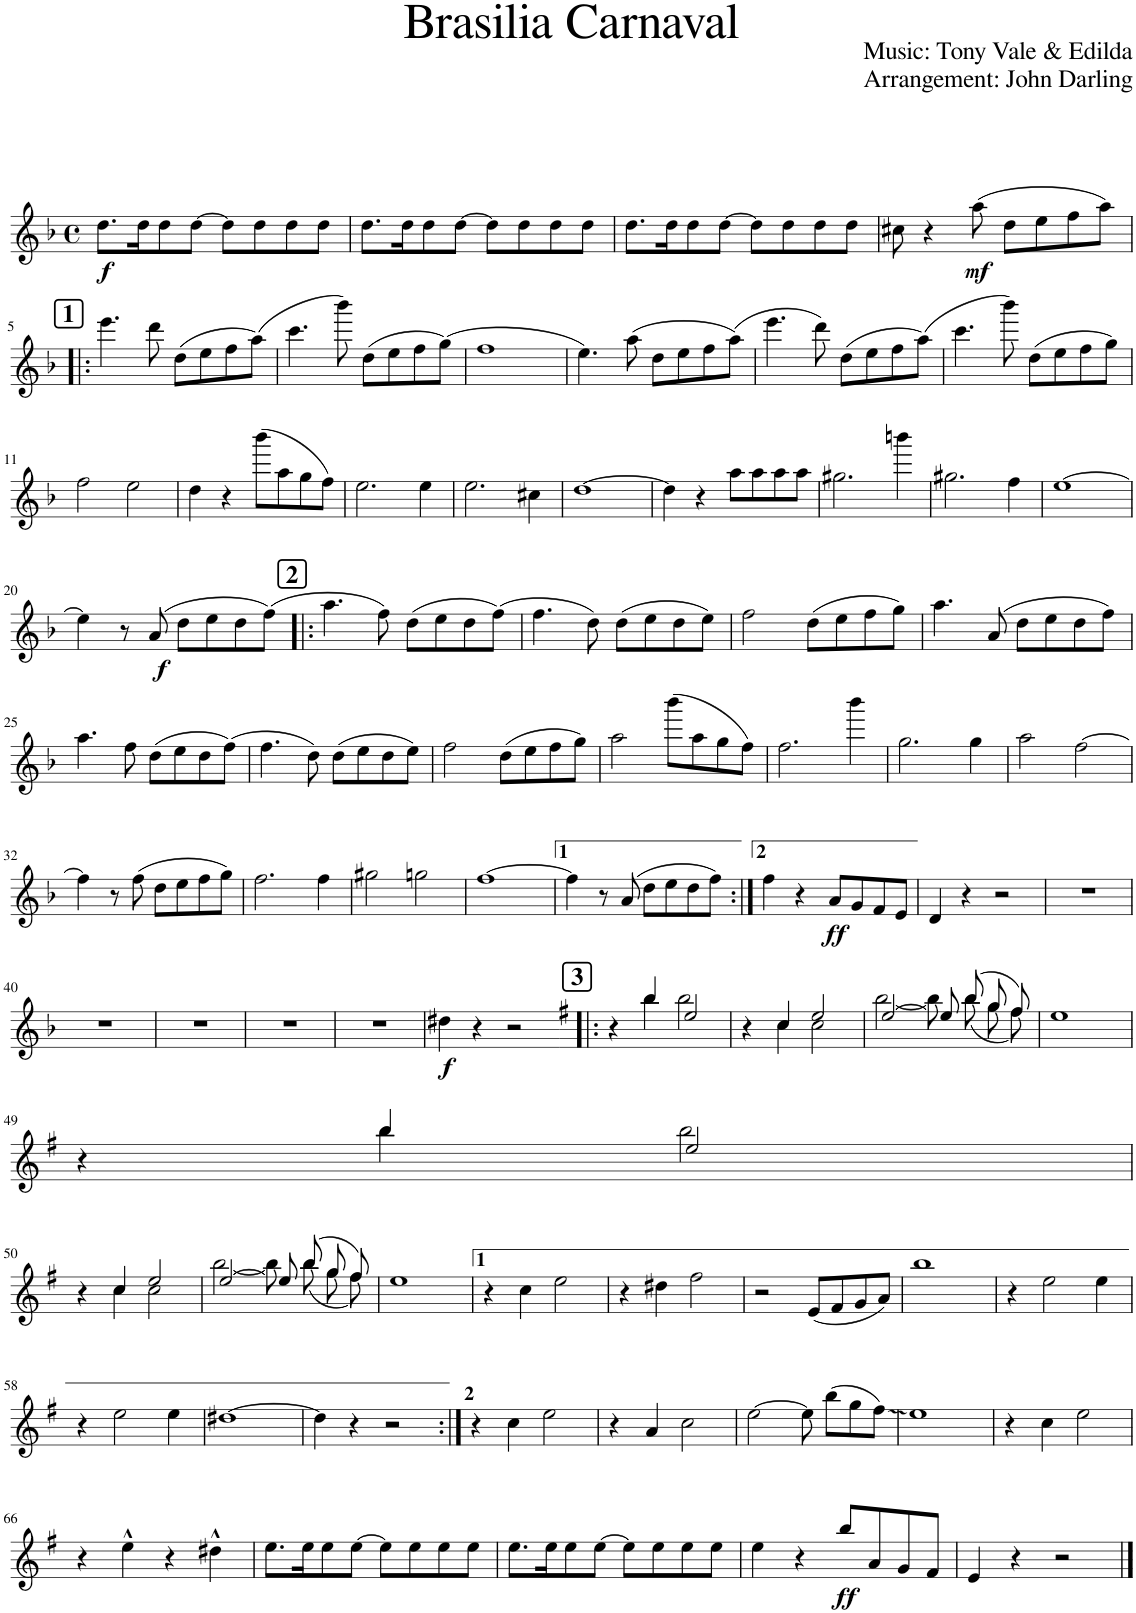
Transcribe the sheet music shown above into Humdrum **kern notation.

**kern	**dynam
*part1	*part1
*staff1	*staff1
*I"Tenor Saxophone	*
*I'Ten. Sax.	*
*clefG2	*
*Trd1c2	*
*k[b-]	*
*M4/4	*
*met(c)	*
=1	=1
!	!LO:DY:b
8.dd\L	f
16dd\K	.
8dd\	.
[8dd\J	.
8dd\L]	.
8dd\	.
8dd\	.
8dd\J	.
=2	=2
8.dd\L	.
16dd\K	.
8dd\	.
[8dd\J	.
8dd\L]	.
8dd\	.
8dd\	.
8dd\J	.
=3	=3
8.dd\L	.
16dd\K	.
8dd\	.
[8dd\J	.
8dd\L]	.
8dd\	.
8dd\	.
8dd\J	.
=4	=4
8cc#X\	.
4r	.
!	!LO:DY:b
(8aa\	mf
8dd\L	.
8ee\	.
8ff\	.
(8aa\J)	.
!!LO:LB:g=z
!!LO:REH:place=s1:a:B:cj:fs=14:t=1
=5!|:	=5!|:
4.eee\	.
8ddd\)	.
(8dd\L	.
8ee\	.
8ff\	.
(8aa\J)	.
=6	=6
4.ccc\	.
8bbb-\)	.
(8dd\L	.
8ee\	.
8ff\	.
(8gg\J)	.
=7	=7
1ff	.
=8	=8
4.ee\)	.
(8aa\	.
8dd\L	.
8ee\	.
8ff\	.
(8aa\J)	.
=9	=9
4.eee\	.
8ddd\)	.
(8dd\L	.
8ee\	.
8ff\	.
(8aa\J)	.
=10	=10
4.ccc\	.
8bbb-\)	.
(8dd\L	.
8ee\	.
8ff\	.
(8gg\J)	.
!!LO:LB:g=z
=11	=11
2ff\	.
2ee\	.
=12	=12
4dd\)	.
4r	.
(8bbb-\L	.
8aa\	.
8gg\	.
8ff\J)	.
=13	=13
2.ee\	.
4ee\	.
=14	=14
2.ee\	.
4cc#X\	.
=15	=15
[1dd	.
=16	=16
4dd\]	.
4r	.
8aa\L	.
8aa\	.
8aa\	.
8aa\J	.
=17	=17
2.gg#X\	.
4bbbn\	.
=18	=18
2.gg#X\	.
4ff\	.
=19	=19
[1ee	.
!!LO:LB:g=z
=20	=20
4ee\]	.
8r	.
!	!LO:DY:b
(8a/	f
8dd\L	.
8ee\	.
8dd\	.
(8ff\J)	.
!!LO:REH:place=s1:a:B:cj:fs=14:t=2
=21!|:	=21!|:
4.aa\	.
8ff\)	.
(8dd\L	.
8ee\	.
8dd\	.
(8ff\J)	.
=22	=22
4.ff\	.
8dd\)	.
(8dd\L	.
8ee\	.
8dd\	.
8ee\J)	.
=23	=23
2ff\	.
(8dd\L	.
8ee\	.
8ff\	.
8gg\J)	.
=24	=24
4.aa\	.
(8a/	.
8dd\L	.
8ee\	.
8dd\	.
(8ff\J)	.
!!LO:LB:g=z
=25	=25
4.aa\	.
8ff\)	.
(8dd\L	.
8ee\	.
8dd\	.
(8ff\J)	.
=26	=26
4.ff\	.
8dd\)	.
(8dd\L	.
8ee\	.
8dd\	.
8ee\J)	.
=27	=27
2ff\	.
(8dd\L	.
8ee\	.
8ff\	.
8gg\J)	.
=28	=28
2aa\	.
(8bbb-\L	.
8aa\	.
8gg\	.
8ff\J)	.
=29	=29
2.ff\	.
4bbb-\	.
=30	=30
2.gg\	.
4gg\	.
=31	=31
2aa\	.
[2ff\	.
!!LO:LB:g=z
=32	=32
4ff\]	.
8r	.
(8ff\	.
8dd\L	.
8ee\	.
8ff\	.
8gg\J)	.
=33	=33
2.ff\	.
4ff\	.
=34	=34
2gg#X\	.
2ggn\	.
=35	=35
[1ff	.
=36	=36
4ff\]	.
8r	.
(8a/	.
8dd\L	.
8ee\	.
8dd\	.
8ff\J)	.
=37:|!	=37:|!
4ff\	.
4r	.
!	!LO:DY:b
8a/L	ff
8g/	.
8f/	.
8e/J	.
=38	=38
4d/	.
4r	.
2r	.
=39	=39
1r	.
!!LO:LB:g=z
=40	=40
1r	.
=41	=41
1r	.
=42	=42
1r	.
=43	=43
1r	.
=44	=44
!	!LO:DY:b
4dd#X\	f
4r	.
2r	.
!!LO:REH:place=s1:a:B:cj:fs=14:t=3
=45!|:	=45!|:
*k[f#]	*
*^	*
4r	4ryy	.
4bb/	4bb\	.
2ee/	2bb\	.
=46	=46	=46
4r	4ryy	.
4cc/	4cc\	.
2ee/	2cc\	.
=47	=47	=47
[2ee/	[2bb\	.
8ee/]	8bb\]	.
(8bb/	(8bb\	.
8gg/	8gg\	.
8ff#/)	8ff#\)	.
*v	*v	*
=48	=48
1ee	.
!!LO:LB:g=z
=49	=49
*^	*
4r	4ryy	.
4bb/	4bb\	.
2ee/	2bb\	.
!!LO:LB:g=z	!!
=50	=50	=50
4r	4ryy	.
4cc/	4cc\	.
2ee/	2cc\	.
=51	=51	=51
[2ee/	[2bb\	.
8ee/]	8bb\]	.
(8bb/	(8bb\	.
8gg/	8gg\	.
8ff#/)	8ff#\)	.
*v	*v	*
=52	=52
1ee	.
=53	=53
4r	.
4cc\	.
2ee\	.
=54	=54
4r	.
4dd#X\	.
2ff#\	.
=55	=55
2r	.
(8e/L	.
8f#/	.
8g/	.
8a/J)	.
=56	=56
1bb	.
=57	=57
4r	.
2ee\	.
4ee\	.
!!LO:LB:g=z
=58	=58
4r	.
2ee\	.
4ee\	.
=59	=59
[1dd#X	.
=60	=60
4dd#\]	.
4r	.
2r	.
=61:|!	=61:|!
4r	.
4cc\	.
2ee\	.
=62	=62
4r	.
4a/	.
2cc\	.
=63	=63
[2ee\	.
8ee\]	.
(8bb\L	.
8gg\	.
8ff#\J)	.
=64	=64
1ee	.
=65	=65
4r	.
4cc\	.
2ee\	.
!!LO:LB:g=z
=66	=66
4r	.
4ee^^\	.
4r	.
4dd#X^^\	.
=67	=67
8.ee\L	.
16ee\K	.
8ee\	.
[8ee\J	.
8ee\L]	.
8ee\	.
8ee\	.
8ee\J	.
=68	=68
8.ee\L	.
16ee\K	.
8ee\	.
[8ee\J	.
8ee\L]	.
8ee\	.
8ee\	.
8ee\J	.
=69	=69
4ee\	.
4r	.
!	!LO:DY:b
8bb/L	ff
8a/	.
8g/	.
8f#/J	.
=70	=70
4e/	.
4r	.
2r	.
==	==
*-	*-
